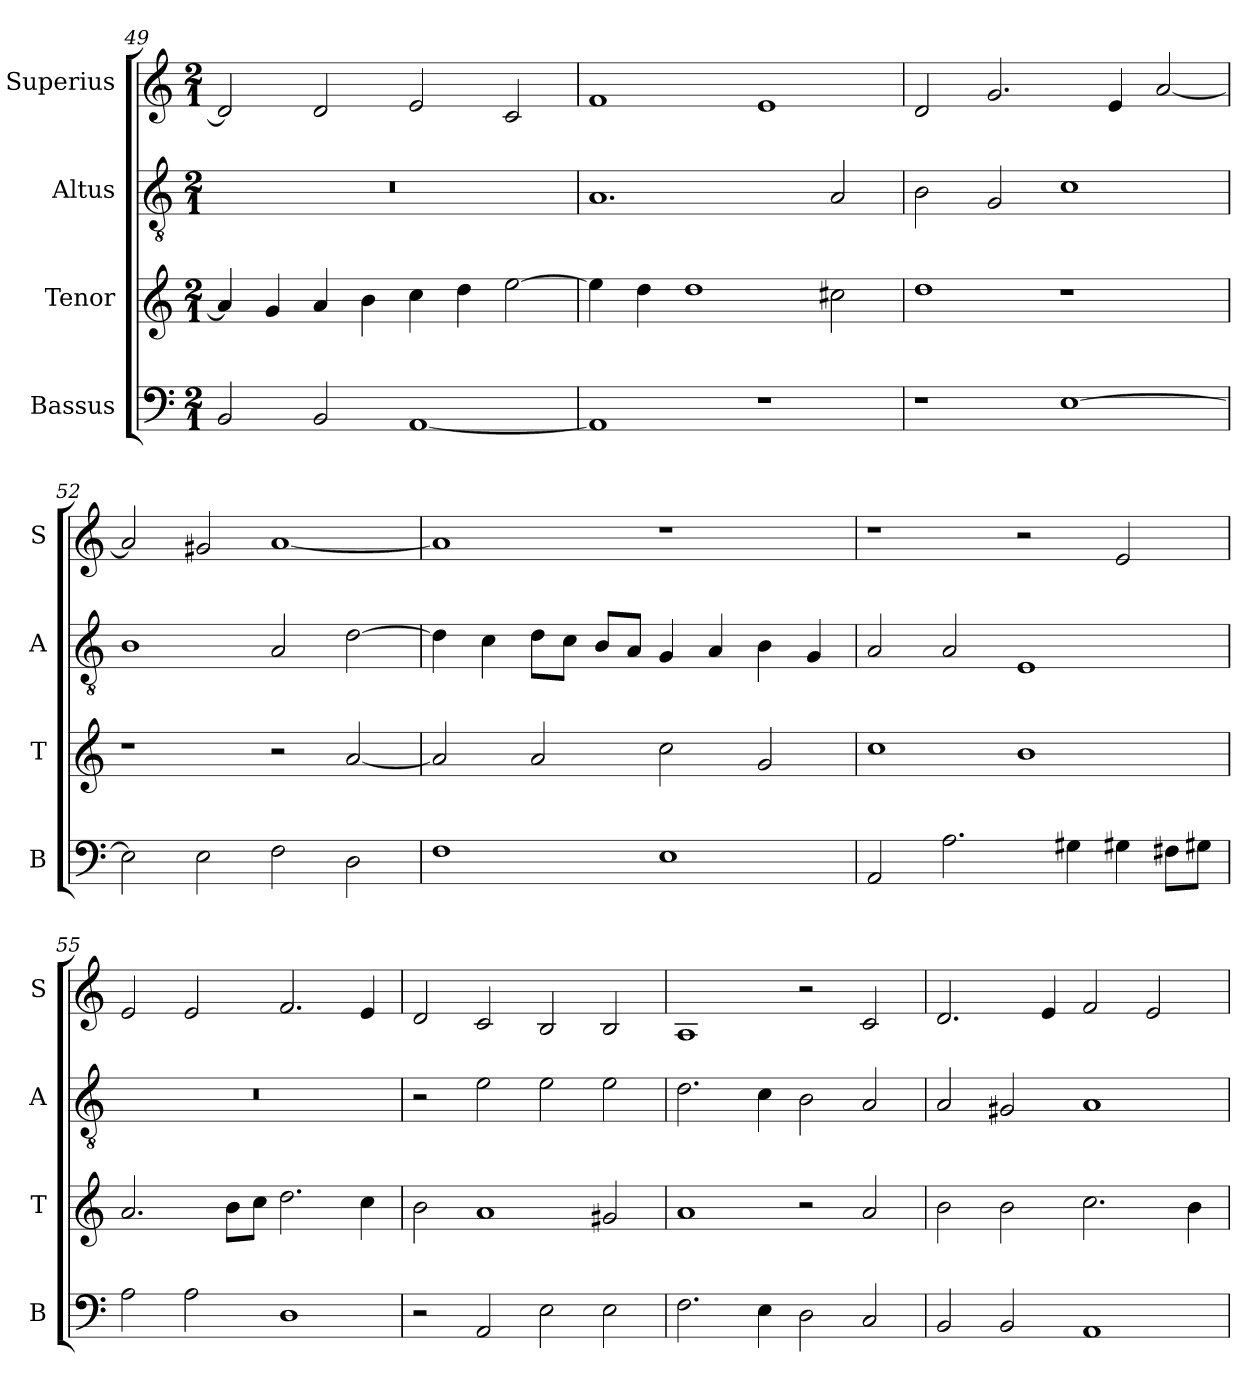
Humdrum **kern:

**kern	**kern	**kern	**kern
*part4	*part3	*part2	*part1
*staff4	*staff3	*staff2	*staff1
*I"Bassus	*I"Tenor	*I"Altus	*I"Superius
*I'B	*I'T	*I'A	*I'S
*clefF4	*clefG2	*clefGv2	*clefG2
*k[]	*k[]	*k[]	*k[]
*C:	*C:	*C:	*C:
*M2/1	*M2/1	*M2/1	*M2/1
=49	=49	=49	=49
2BB	4a]	0r	2d]
.	4g	.	.
2BB	4a	.	2d
.	4b	.	.
[1AA	4cc	.	2e
.	4dd	.	.
.	[2ee	.	2c
=50	=50	=50	=50
1AA]	4ee]	1.A	1f
.	4dd	.	.
.	1dd	.	.
1r	.	.	1e
.	2cc#X	2A	.
=51	=51	=51	=51
1r	1dd	2B	2d
.	.	2G	2.g
[1E	1r	1c	.
.	.	.	4e
.	.	.	[2a
=52	=52	=52	=52
2E]	1r	1B	2a]
2E	.	.	2g#X
2F	2r	2A	[1a
2D	[2a	[2d	.
=53	=53	=53	=53
1F	2a]	4d]	1a]
.	.	4c	.
.	2a	8dL	.
.	.	8cJ	.
.	.	8BL	.
.	.	8AJ	.
1E	2cc	4G	1r
.	.	4A	.
.	2g	4B	.
.	.	4G	.
=54	=54	=54	=54
2AA	1cc	2A	1r
2.A	.	2A	.
.	1b	1E	2r
4G#X	.	.	.
4G#X	.	.	2e
8F#X\L	.	.	.
8G#X\J	.	.	.
=55	=55	=55	=55
2A	2.a	0r	2e
2A	.	.	2e
.	8b\L	.	.
.	8cc\J	.	.
1D	2.dd	.	2.f
.	4cc	.	4e
=56	=56	=56	=56
2r	2b	2r	2d
2AA	1a	2e	2c
2E	.	2e	2B
2E	2g#X	2e	2B
=57	=57	=57	=57
2.F	1a	2.d	1A
4E	.	4c	.
2D	2r	2B	2r
2C	2a	2A	2c
=58	=58	=58	=58
2BB	2b	2A	2.d
2BB	2b	2G#X	.
.	.	.	4e
1AA	2.cc	1A	2f
.	.	.	2e
.	4b	.	.
=	=	=	=
*-	*-	*-	*-
